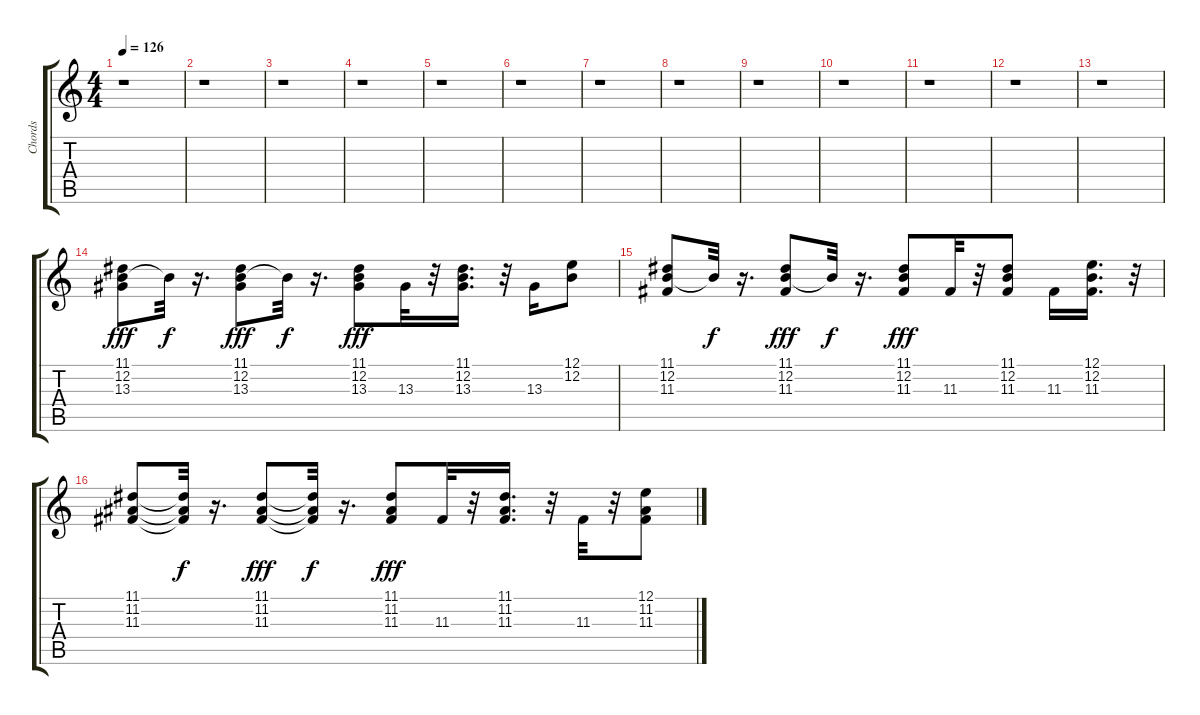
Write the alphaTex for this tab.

\track ("Chords" "Chords") {instrument rockorgan}
\staff {score tabs}
\tuning (E4 B3 G3 D3 A2 E2) {hide}
\ts (4 4)
\tempo 126
\clef g2
\ks c
r.1{dy fff} |
r.1 |
r.1 |
r.1 |
r.1 |
r.1 |
r.1 |
r.1 |
r.1 |
r.1 |
r.1 |
r.1 |
r.1 |
(11.1 12.2 13.3).8 12.2{t}.32{dy f} r.16{d} (11.1 12.2 13.3).8{dy fff} 12.2{t}.32{dy f} r.16{d} (11.1 12.2 13.3).8{dy fff} 13.3.32 r.32 (11.1 12.2 13.3).16{d} r.32 13.3.16 (12.1 12.2).8 |
(11.1 12.2 11.3).8 12.2{t}.32{dy f} r.16{d} (11.1 12.2 11.3).8{dy fff} 12.2{t}.32{dy f} r.16{d} (11.1 12.2 11.3).8{dy fff} 11.3.32 r.32 (11.1 12.2 11.3).8 11.3.16 (12.1 12.2 11.3).16{d} r.32 |
(11.1 11.2 11.3).8 (11.1{t} 11.2{t} 11.3{t}).32{dy f} r.16{d} (11.1 11.2 11.3).8{dy fff} (11.1{t} 11.2{t} 11.3{t}).32{dy f} r.16{d} (11.1 11.2 11.3).8{dy fff} 11.3.32 r.32 (11.1 11.2 11.3).16{d} r.32 11.3.32 r.32 (12.1 11.2 11.3).8
